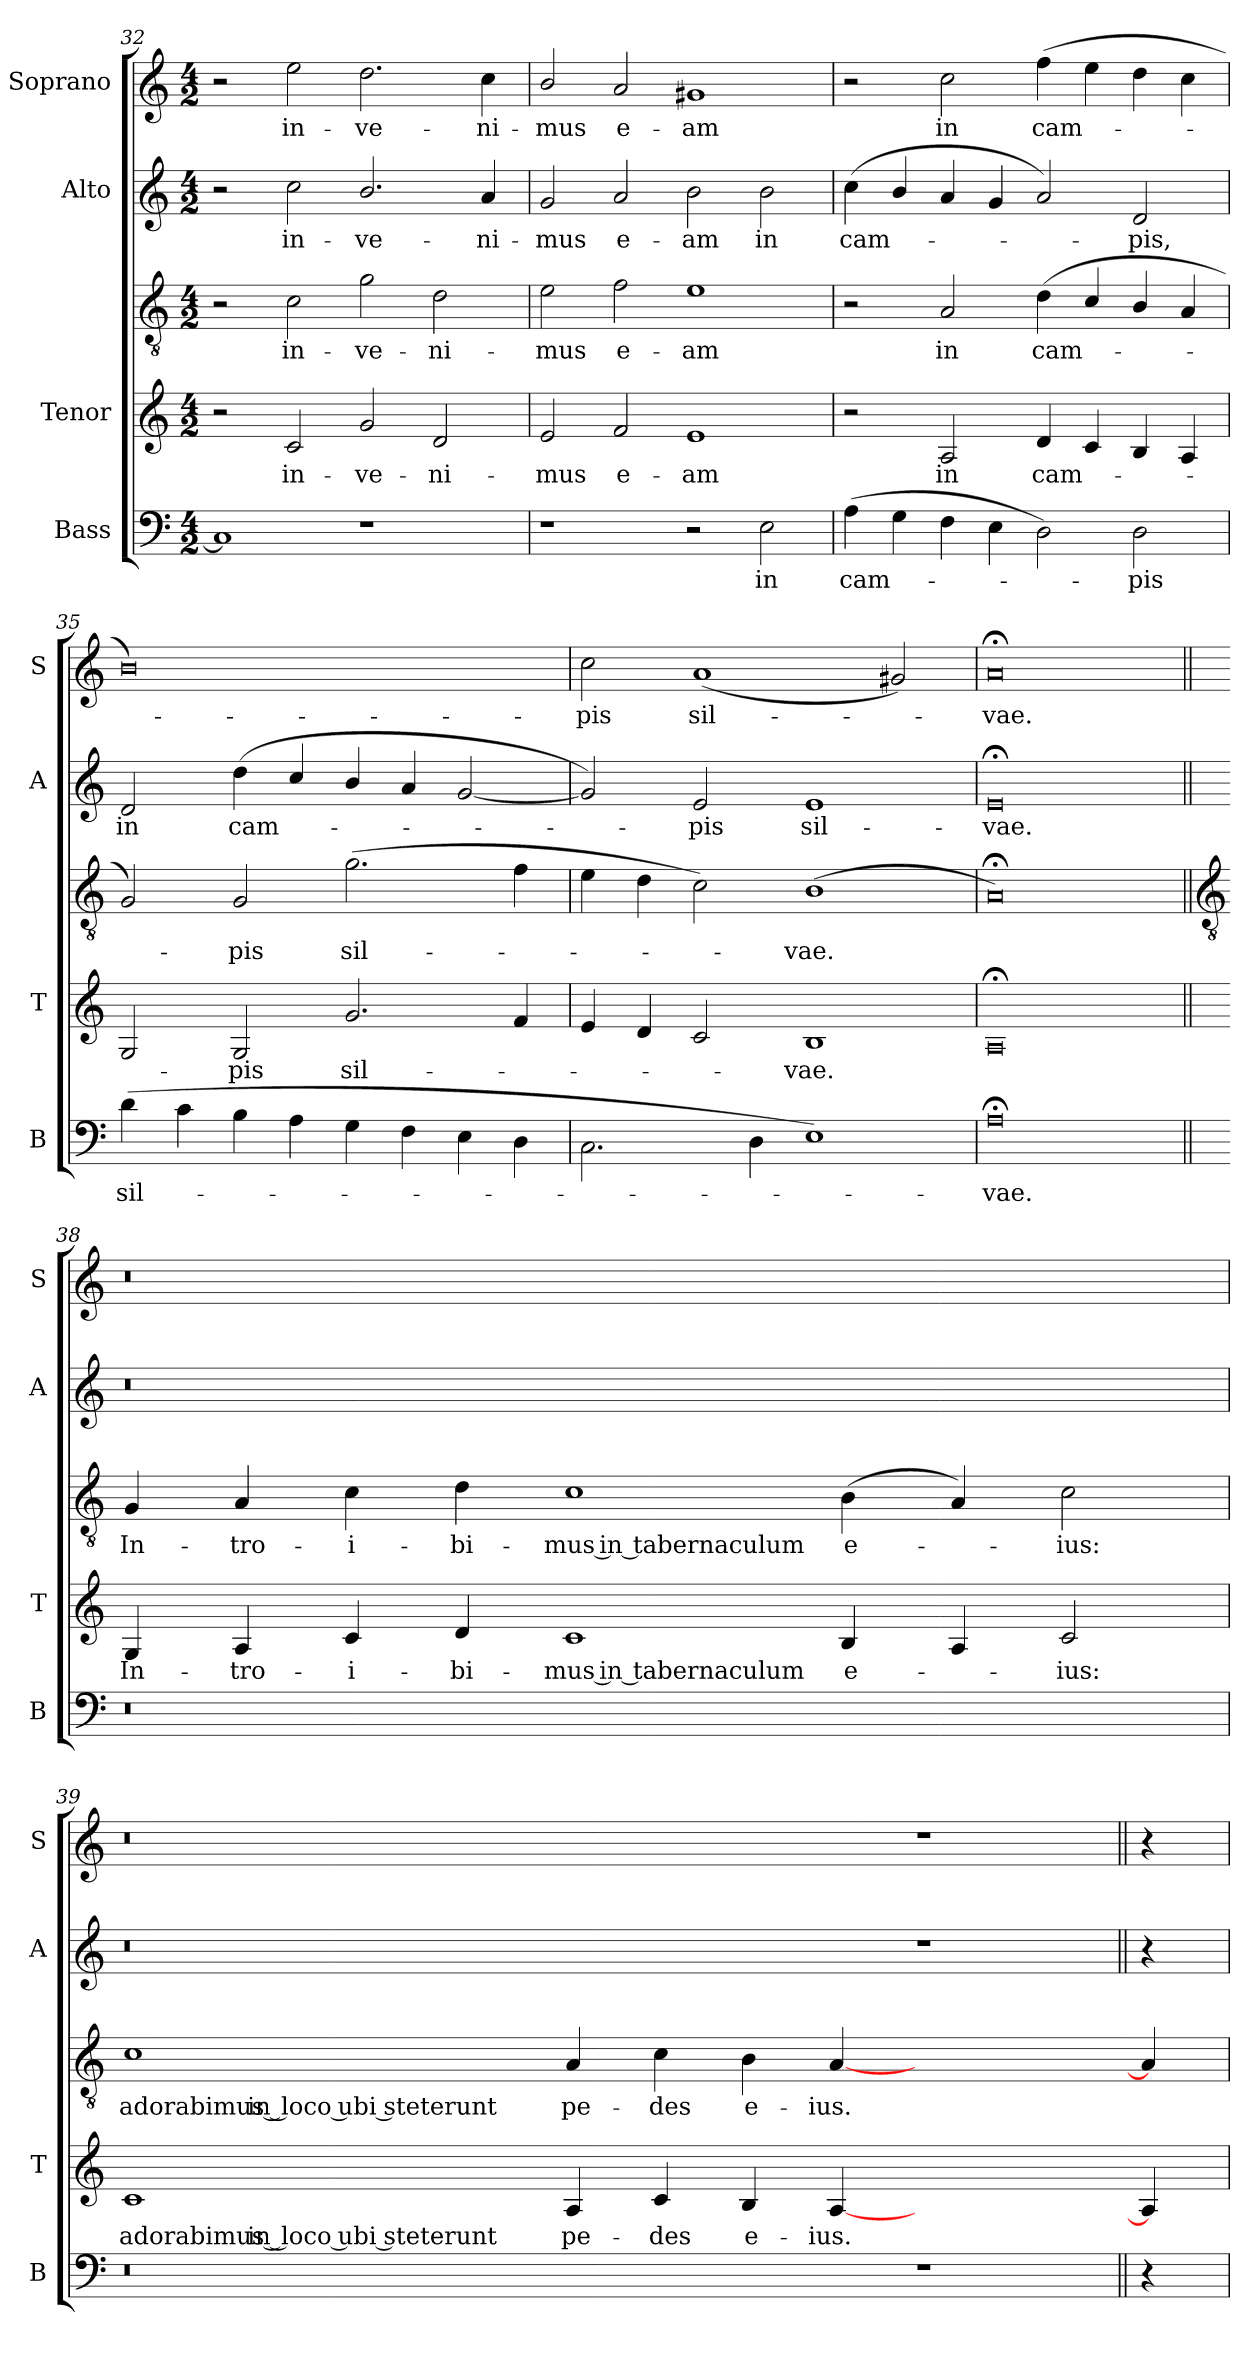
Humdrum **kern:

**kern	**text	**kern	**text	**kern	**text	**kern	**text	**kern	**text
*part4	*part4	*part3	*part3	*part3	*part3	*part2	*part2	*part1	*part1
*staff5	*staff5	*staff4	*staff4	*staff3	*staff3	*staff2	*staff2	*staff1	*staff1
*I"Bass	*	*I"Tenor	*	*	*	*I"Alto	*	*I"Soprano	*
*I'B	*	*I'T	*	*	*	*I'A	*	*I'S	*
!!LO:LB:g=z
*clefF4	*	*	*	*clefGv2	*	*clefG2	*	*clefG2	*
*k[]	*	*k[]	*	*k[]	*	*k[]	*	*k[]	*
*C:	*	*C:	*	*C:	*	*C:	*	*C:	*
*M4/2	*	*M4/2	*	*M4/2	*	*M4/2	*	*M4/2	*
=32	=32	=32	=32	=32	=32	=32	=32	=32	=32
1C]	.	2r	.	2r	.	2r	.	2r	.
!	!	!	!LO:LY:b	!	!LO:LY:b	!	!LO:LY:b	!	!LO:LY:b
.	.	2c	in-	2c	in-	2cc	in-	2ee	in-
!	!	!	!LO:LY:b	!	!LO:LY:b	!	!LO:LY:b	!	!LO:LY:b
1r	.	2g	-ve-	2g	-ve-	2.b/	-ve-	2.dd	-ve-
!	!	!	!LO:LY:b	!	!LO:LY:b	!	!	!	!
.	.	2d	-ni-	2d	-ni-	.	.	.	.
!	!	!	!	!	!	!	!LO:LY:b	!	!LO:LY:b
.	.	.	.	.	.	4a	-ni-	4cc	-ni-
=33	=33	=33	=33	=33	=33	=33	=33	=33	=33
!	!	!	!LO:LY:b	!	!LO:LY:b	!	!LO:LY:b	!	!LO:LY:b
1r	.	2e	-mus	2e	-mus	2g	-mus	2b/	-mus
!	!	!	!LO:LY:b	!	!LO:LY:b	!	!LO:LY:b	!	!LO:LY:b
.	.	2f	e-	2f	e-	2a	e-	2a	e-
!	!	!	!LO:LY:b	!	!LO:LY:b	!	!LO:LY:b	!	!LO:LY:b
2r	.	1e	-am	1e	-am	2b	-am	1g#X	-am
!	!LO:LY:b	!	!	!	!	!	!LO:LY:b	!	!
2E	in	.	.	.	.	2b	in	.	.
=34	=34	=34	=34	=34	=34	=34	=34	=34	=34
!	!LO:LY:b	!	!	!	!	!	!LO:LY:b	!	!
(>4A	cam-	2r	.	2r	.	(<4cc	cam-	2r	.
4G	.	.	.	.	.	4b/	.	.	.
!	!	!	!LO:LY:b	!	!LO:LY:b	!	!	!	!LO:LY:b
4F	.	2A	in	2A	in	4a	.	2cc	in
4E	.	.	.	.	.	4g	.	.	.
!	!	!	!LO:LY:b	!	!LO:LY:b	!	!	!	!LO:LY:b
2D)	.	4d	cam-	(<4d	cam-	2a)	.	(>4ff	cam-
.	.	4c/	.	4c/	.	.	.	4ee	.
!	!LO:LY:b	!	!	!	!	!	!LO:LY:b	!	!
2D	pis	4B/	.	4B/	.	2d	pis,	4dd	.
.	.	4A	.	4A	.	.	.	4cc	.
=35	=35	=35	=35	=35	=35	=35	=35	=35	=35
!	!LO:LY:b	!	!	!	!	!	!LO:LY:b	!	!
(>4d	sil-	2G	.	2G)	.	2d	in	0b)	.
4c	.	.	.	.	.	.	.	.	.
!	!	!	!LO:LY:b	!	!LO:LY:b	!	!LO:LY:b	!	!
4B	.	2G	pis	2G	pis	(<4dd	cam-	.	.
4A	.	.	.	.	.	4cc/	.	.	.
!	!	!	!LO:LY:b	!	!LO:LY:b	!	!	!	!
4G	.	2.g	sil-	(>2.g	sil-	4b/	.	.	.
4F	.	.	.	.	.	4a	.	.	.
4E	.	.	.	.	.	[2g	.	.	.
4D	.	4f	.	4f	.	.	.	.	.
=36	=36	=36	=36	=36	=36	=36	=36	=36	=36
!	!	!	!	!	!	!	!	!	!LO:LY:b
2.C\	.	4e	.	4e	.	2g])	.	2cc	pis
.	.	4d	.	4d	.	.	.	.	.
!	!	!	!	!	!	!	!LO:LY:b	!	!LO:LY:b
.	.	2c	.	2c)	.	2e	pis	(<1a	sil-
4D	.	.	.	.	.	.	.	.	.
!	!	!	!LO:LY:b	!	!LO:LY:b	!	!LO:LY:b	!	!
1E)	.	1B	vae.	(<1B	vae.	1e	sil-	.	.
.	.	.	.	.	.	.	.	2g#X)	.
=37	=37	=37	=37	=37	=37	=37	=37	=37	=37
!	!LO:LY:b	!	!	!	!	!	!LO:LY:b	!	!LO:LY:b
0A;<	vae.	0A;<	.	0A;<)	.	0e;<	-vae.	0a;<	vae.
!!LO:LB:g=z
=38||	=38||	=38||	=38||	=38||	=38||	=38||	=38||	=38||	=38||
*	*	*	*	*clefGv2	*	*	*	*	*
!	!	!	!LO:LY:b	!	!LO:LY:b	!	!	!	!
0r	.	4G	In-	4G	In-	0r	.	0r	.
!	!	!	!LO:LY:b	!	!LO:LY:b	!	!	!	!
.	.	4A	-tro-	4A	-tro-	.	.	.	.
!	!	!	!LO:LY:b	!	!LO:LY:b	!	!	!	!
.	.	4c	-i-	4c	-i-	.	.	.	.
!	!	!	!LO:LY:b	!	!LO:LY:b	!	!	!	!
.	.	4d	-bi-	4d	-bi-	.	.	.	.
!	!	!	!LO:LY:b	!	!LO:LY:b	!	!	!	!
.	.	1c	-mus in tabernaculum	1c	-mus in tabernaculum	.	.	.	.
!	!	!	!LO:LY:b	!	!LO:LY:b	!	!	!	!
1ryy	.	4B	e-	(<4B	e-	1ryy	.	1ryy	.
.	.	4A	.	4A)	.	.	.	.	.
!	!	!	!LO:LY:b	!	!LO:LY:b	!	!	!	!
.	.	2c	ius:	2c	ius:	.	.	.	.
=39	=39	=39	=39	=39	=39	=39	=39	=39	=39
!	!	!	!LO:LY:b	!	!LO:LY:b	!	!	!	!
0r	.	1c	adorabimus in loco ubi steterunt	1c	adorabimus in loco ubi steterunt	0r	.	0r	.
!	!	!	!LO:LY:b	!	!LO:LY:b	!	!	!	!
.	.	4A	pe-	4A	pe-	.	.	.	.
!	!	!	!LO:LY:b	!	!LO:LY:b	!	!	!	!
.	.	4c	-des	4c	-des	.	.	.	.
!	!	!	!LO:LY:b	!	!LO:LY:b	!	!	!	!
.	.	4B	e-	4B	e-	.	.	.	.
!	!	!	!LO:LY:b	!	!LO:LY:b	!	!	!	!
.	.	[4A	-ius.	[4A	-ius.	.	.	.	.
1r	.	1ryy	.	1ryy	.	1r	.	1r	.
=40||	=40||	=40-	=40||	=40-	=40||	=40||	=40||	=40||	=40||
4r	.	4A]	.	4A]	.	4r	.	4r	.
=	=	=	=	=	=	=	=	=	=
*-	*-	*-	*-	*-	*-	*-	*-	*-	*-
